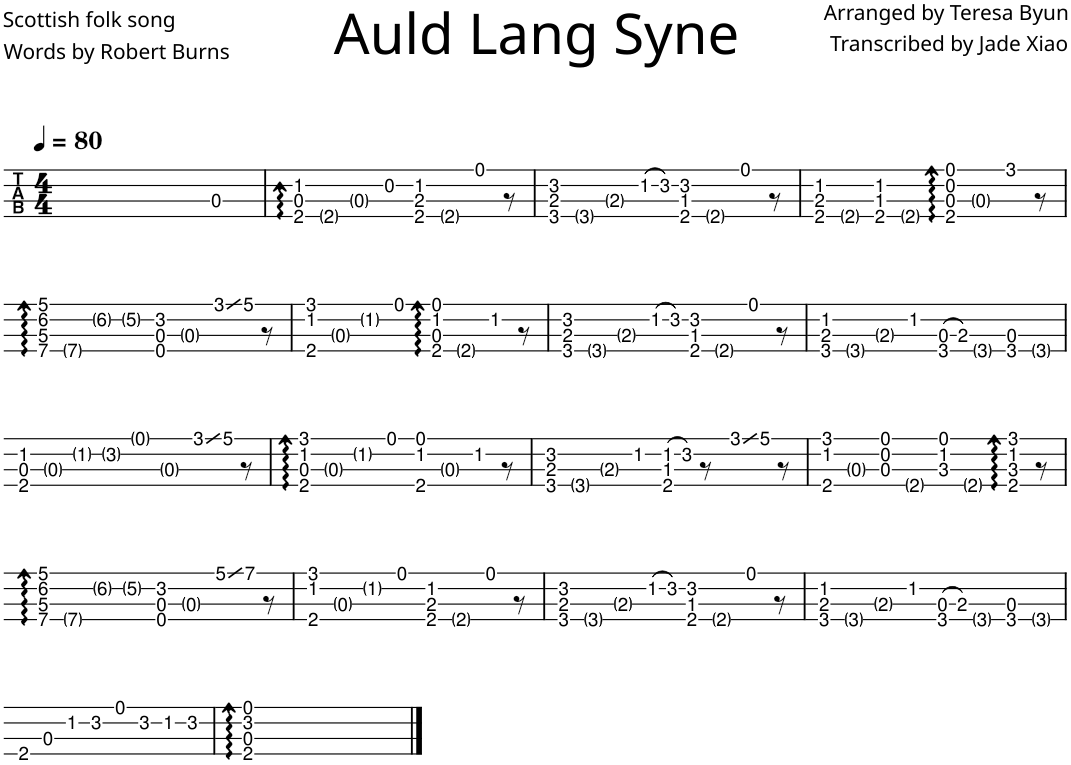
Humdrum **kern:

**kern
*part1
*staff1
*I"Ukulele
*I'Uk.
*stria4
*
*k[]
*M4/4
*MM80
=1
2ryy
4ryy
4c
=2
8A:: 8c:: 8f::L
8A
8c
8eJ
8A 8d 8fL
8A
8aJ
8r
=3
8B- 8d 8gL
8B-J
8dL
(16fL
16gJJ)
8A 8d- 8gL
8A
8aJ
8r
=4
8A 8d 8fL
8A
8A 8c# 8f
8AJ
8A:: 8c:: 8e:: 8a::L
8c
8ccJ
8r
!!LO:LB:g=z
=5
8d:: 8f:: 8b-:: 8dd::L
8d
8b-
8aJ
8G 8c 8gL
8cJ
16ccLL
16ddJJ
8r
=6
8A 8f 8ccL
8c
8f
8aJ
8A:: 8c:: 8f:: 8a::L
8A
8fJ
8r
=7
8B- 8d 8gL
8B-J
8dL
(16fL
16gJJ)
8A 8d- 8gL
8A
8aJ
8r
=8
8B- 8d 8fL
8B-
8d
8fJ
(16B- 16cLL
16dJ)
8B-J
8B- 8cL
8B-J
!!LO:LB:g=z
=9
8A 8c 8fL
8c
8f
8gJ
8aL
8cJ
16ccLL
16ddJJ
8r
=10
8A:: 8c:: 8f:: 8cc::L
8c
8f
8aJ
8A 8f 8aL
8c
8fJ
8r
=11
8B- 8d 8gL
8B-
8d
8fJ
(16A 16c# 16fLL
16gJJ)
8r
16ccLL
16ddJJ
8r
=12
8A 8f 8ccL
8c
8c 8e 8a
8AJ
8e- 8f 8aL
8A
8A:: 8e-:: 8f:: 8cc::J
8r
!!LO:LB:g=z
=13
8d:: 8f:: 8b-:: 8dd::L
8d
8b-
8aJ
8G 8c 8gL
8cJ
16ddLL
16eeJJ
8r
=14
8A 8f 8ccL
8c
8f
8aJ
8A 8d 8fL
8A
8aJ
8r
=15
8B- 8d 8gL
8B-J
8dL
(16fL
16gJJ)
8A 8d- 8gL
8A
8aJ
8r
=16
8B- 8d 8fL
8B-
8d
8fJ
(16B- 16cLL
16dJ)
8B-J
8B- 8cL
8B-J
!!LO:LB:g=z
=17
8AL
8c
8f
8gJ
8aL
8g
8f
8gJ
=18
1A:: 1c:: 1g:: 1a::
==
*-
